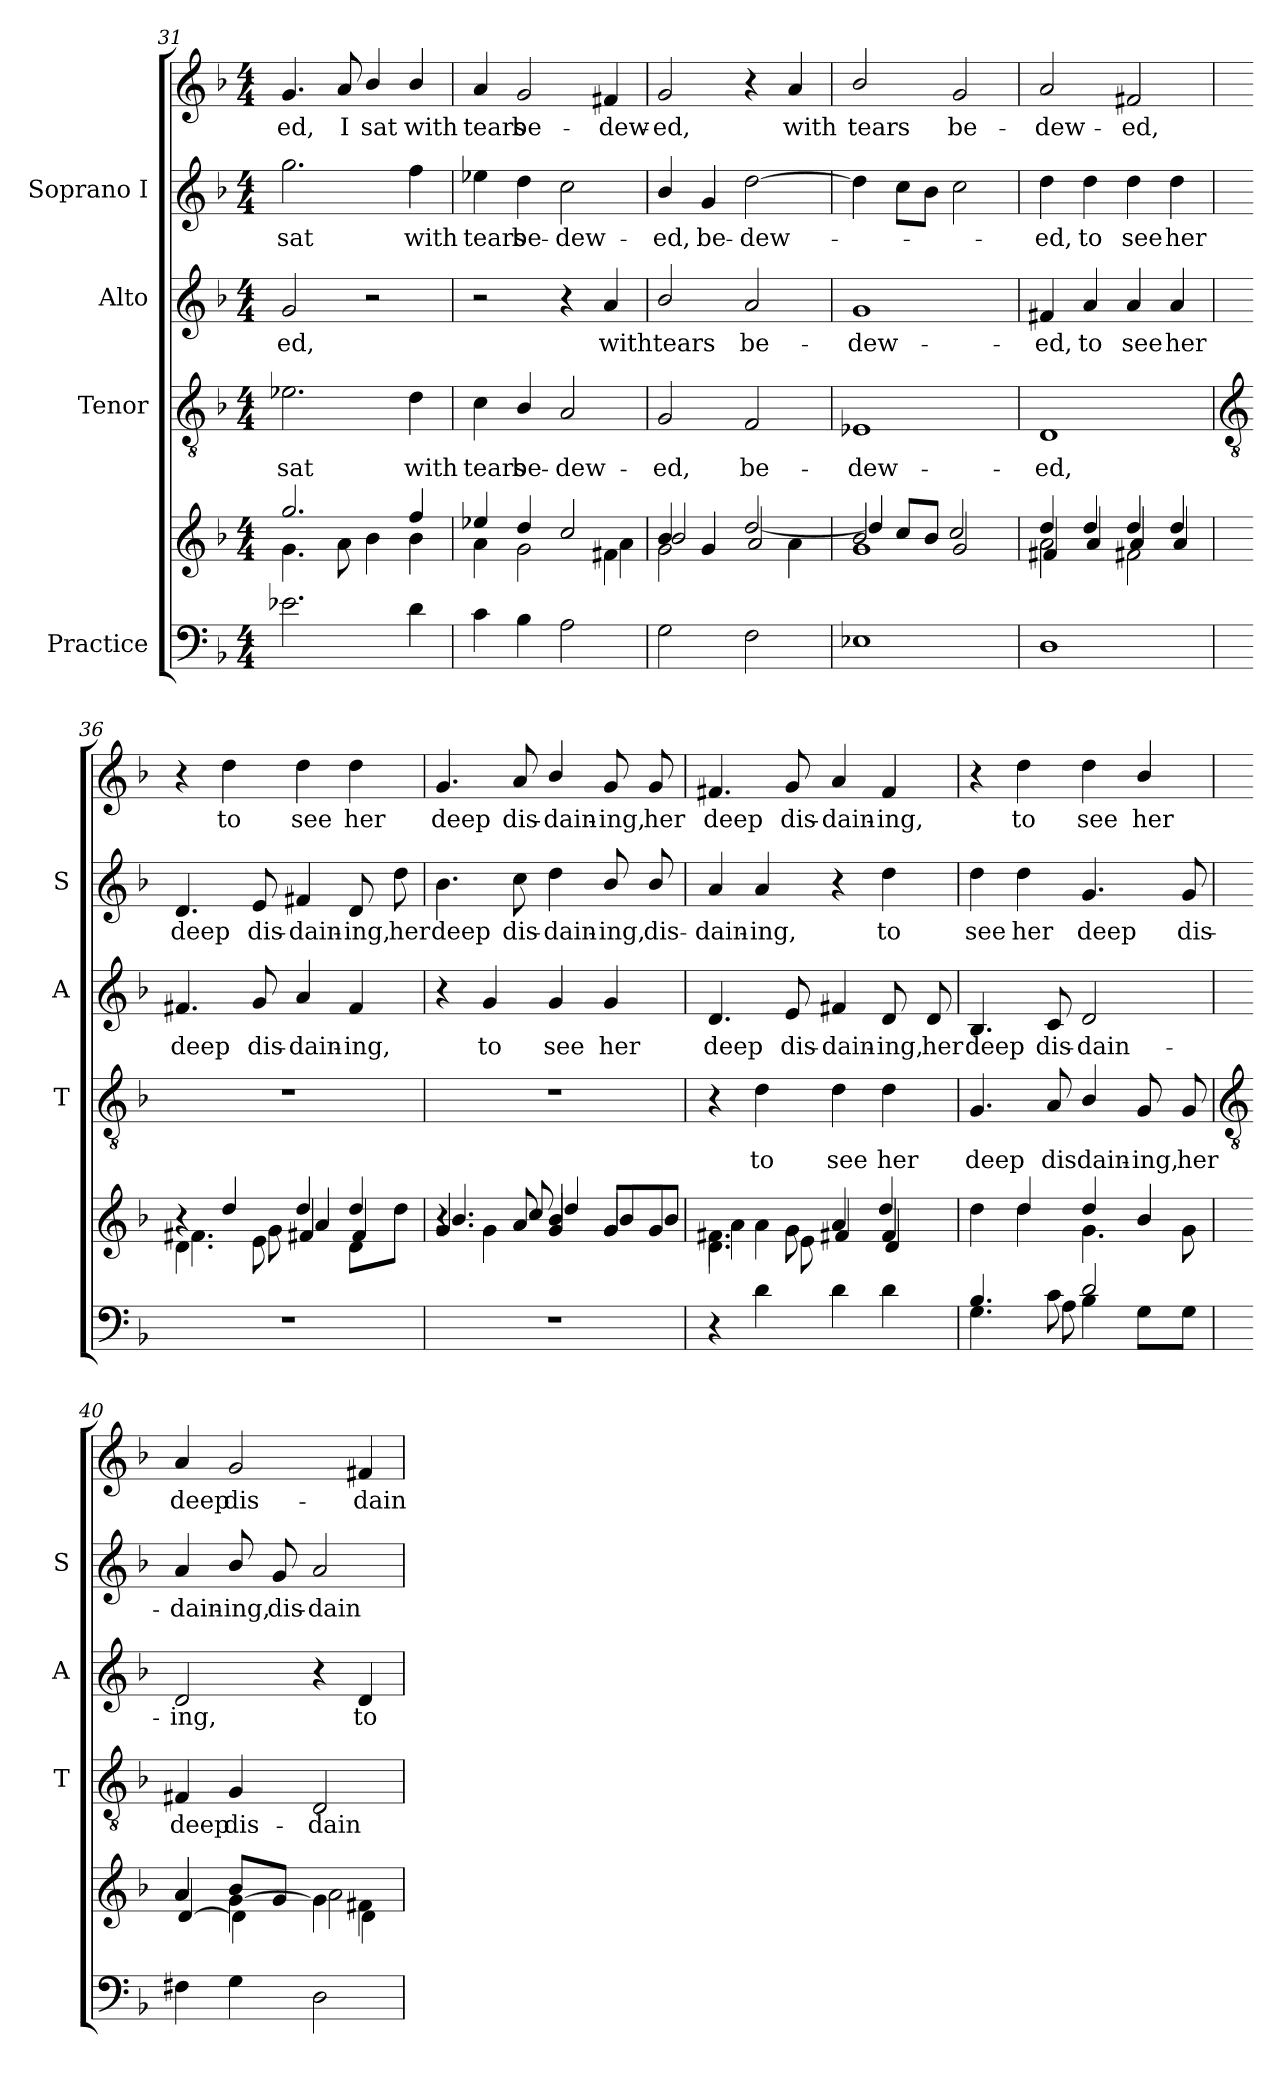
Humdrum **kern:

**kern	**kern	**kern	**text	**kern	**text	**kern	**text	**kern	**text
*part4	*part4	*part3	*part3	*part2	*part2	*part1	*part1	*part1	*part1
*staff6	*staff5	*staff4	*staff4	*staff3	*staff3	*staff2	*staff2	*staff1	*staff1
*I"Practice	*	*I"Tenor	*	*I"Alto	*	*I"Soprano I	*	*	*
*	*	*I'T	*	*I'A	*	*I'S	*	*	*
!!LO:LB:g=z
*clefF4	*clefG2	*clefGv2	*	*clefG2	*	*clefG2	*	*clefG2	*
*k[b-]	*k[b-]	*k[b-]	*	*k[b-]	*	*k[b-]	*	*k[b-]	*
*F:	*F:	*F:	*	*F:	*	*F:	*	*F:	*
*M4/4	*M4/4	*M4/4	*	*M4/4	*	*M4/4	*	*M4/4	*
=31	=31	=31	=31	=31	=31	=31	=31	=31	=31
*	*^	*	*	*	*	*	*	*	*
*	*	*^	*	*	*	*	*	*	*	*
!	!	!	!	!	!LO:LY:b	!	!LO:LY:b	!	!LO:LY:b	!	!LO:LY:b
2.e-X	4.g\	2.gg/	2gyy	2.e-X	sat	2g	-ed,	2.gg	sat	4.g	ed,
!	!	!	!	!	!	!	!	!	!	!	!LO:LY:b
.	8a\	.	.	.	.	.	.	.	.	8a	I
!	!	!	!	!	!	!	!	!	!	!	!LO:LY:b
.	4b-\	.	2ryy	.	.	2r	.	.	.	4b-/	sat
!	!	!	!	!	!LO:LY:b	!	!	!	!LO:LY:b	!	!LO:LY:b
4d	4b-\	4ff/	.	4d	with	.	.	4ff	with	4b-/	with
=32	=32	=32	=32	=32	=32	=32	=32	=32	=32	=32	=32
!	!	!	!	!	!LO:LY:b	!	!	!	!LO:LY:b	!	!LO:LY:b
4c	4a\	4ee-X/	2ryy	4c	tears	2r	.	4ee-X	-tears	4a	tears
!	!	!	!	!	!LO:LY:b	!	!	!	!LO:LY:b	!	!LO:LY:b
4B-\	2g\	4dd/	.	4B-/	be-	.	.	4dd	be-	2g	be-
!	!	!	!	!	!LO:LY:b	!	!	!	!LO:LY:b	!	!
2A	.	2cc/	4ryy	2A	-dew-	4r	.	2cc	-dew-	.	.
!	!	!	!	!	!	!	!LO:LY:b	!	!	!	!LO:LY:b
.	4f#X\	.	4a\	.	.	4a	with	.	.	4f#X	-dew-
=33	=33	=33	=33	=33	=33	=33	=33	=33	=33	=33	=33
!	!	!	!	!	!LO:LY:b	!	!LO:LY:b	!	!LO:LY:b	!	!LO:LY:b
2G	2g\	4b-/	2b-/	2G	-ed,	2b-/	tears	4b-/	ed,	2g	-ed,
!	!	!	!	!	!	!	!	!	!LO:LY:b	!	!
.	.	4g/	.	.	.	.	.	4g	be-	.	.
!	!	!	!	!	!LO:LY:b	!	!LO:LY:b	!	!LO:LY:b	!	!
2F	4ryy	[2dd/	2a	2F	be-	2a	be-	[2dd	-dew-	4r	.
!	!	!	!	!	!	!	!	!	!	!	!LO:LY:b
.	4a\	.	.	.	.	.	.	.	.	4a	with
=34	=34	=34	=34	=34	=34	=34	=34	=34	=34	=34	=34
!	!	!	!	!	!LO:LY:b	!	!LO:LY:b	!	!	!	!LO:LY:b
1E-X	2b-/	4dd/]	1g	1E-X	-dew-	1g	-dew-	4dd]	.	2b-/	tears
.	.	8cc/L	.	.	.	.	.	8ccL	.	.	.
.	.	8b-/J	.	.	.	.	.	8b-J	.	.	.
!	!	!	!	!	!	!	!	!	!	!	!LO:LY:b
.	2g	2cc/	.	.	.	.	.	2cc	.	2g	be-
=35	=35	=35	=35	=35	=35	=35	=35	=35	=35	=35	=35
!	!	!	!	!	!LO:LY:b	!	!LO:LY:b	!	!LO:LY:b	!	!LO:LY:b
1D	2a\	4dd/	4f#X/	1D	-ed,	4f#X	-ed,	4dd	ed,	2a	-dew-
!	!	!	!	!	!	!	!LO:LY:b	!	!LO:LY:b	!	!
.	.	4dd/	4a/	.	.	4a	to	4dd	to	.	.
!	!	!	!	!	!	!	!LO:LY:b	!	!LO:LY:b	!	!LO:LY:b
.	2f#X\	4dd/	4a/	.	.	4a	see	4dd	see	2f#X	-ed,
!	!	!	!	!	!	!	!LO:LY:b	!	!LO:LY:b	!	!
.	.	4dd/	4a/	.	.	4a	her	4dd	her	.	.
!!LO:LB:g=z
=36	=36	=36	=36	=36	=36	=36	=36	=36	=36	=36	=36
*	*	*	*	*clefGv2	*	*	*	*	*	*	*
!	!	!	!	!	!	!	!LO:LY:b	!	!LO:LY:b	!	!
1r	4r	4.d\	4.f#X\	1r	.	4.f#X	deep	4.d	deep	4r	.
!	!	!	!	!	!	!	!	!	!	!	!LO:LY:b
.	4dd/	.	.	.	.	.	.	.	.	4dd	to
!	!	!	!	!	!	!	!LO:LY:b	!	!LO:LY:b	!	!
.	.	8e\	8g\	.	.	8g	dis-	8e	dis-	.	.
!	!	!	!	!	!	!	!LO:LY:b	!	!LO:LY:b	!	!LO:LY:b
.	4dd/	4f#X/	4a/	.	.	4a	-dain-	4f#X	-dain-	4dd	see
!	!	!	!	!	!	!	!LO:LY:b	!	!LO:LY:b	!	!LO:LY:b
.	4dd/	8d\L	4f#/	.	.	4f#	-ing,	8d	-ing,	4dd	her
!	!	!	!	!	!	!	!	!	!LO:LY:b	!	!
.	.	8ddJ	.	.	.	.	.	8dd	her	.	.
=37	=37	=37	=37	=37	=37	=37	=37	=37	=37	=37	=37
!	!	!	!	!	!	!	!	!	!LO:LY:b	!	!LO:LY:b
1r	4.g	4.b-/	4r	1r	.	4r	.	4.b-	deep	4.g	deep
!	!	!	!	!	!	!	!LO:LY:b	!	!	!	!
.	.	.	4g\	.	.	4g	to	.	.	.	.
!	!	!	!	!	!	!	!	!	!LO:LY:b	!	!LO:LY:b
.	8a	8cc/	.	.	.	.	.	8cc	dis-	8a	dis-
!	!	!	!	!	!	!	!LO:LY:b	!	!LO:LY:b	!	!LO:LY:b
.	4b-/	4dd/	4g	.	.	4g	see	4dd	-dain-	4b-/	-dain-
!	!	!	!	!	!	!	!LO:LY:b	!	!LO:LY:b	!	!LO:LY:b
.	8gL	8b-/L	4g	.	.	4g	her	8b-/	-ing,	8g	-ing,
!	!	!	!	!	!	!	!	!	!LO:LY:b	!	!LO:LY:b
.	8gJ	8b-/J	.	.	.	.	.	8b-/	dis-	8g	her
=38	=38	=38	=38	=38	=38	=38	=38	=38	=38	=38	=38
!	!	!	!	!	!	!	!LO:LY:b	!	!LO:LY:b	!	!LO:LY:b
4r	4.f#X\	4a	4.d\	4r	.	4.d	deep	4a	dain-	4.f#X	-deep
!	!	!	!	!	!LO:LY:b	!	!	!	!LO:LY:b	!	!
4d\	.	4a	.	4d	to	.	.	4a	-ing,	.	.
!	!	!	!	!	!	!	!LO:LY:b	!	!	!	!LO:LY:b
.	8g\	.	8e\	.	.	8e	dis-	.	.	8g	dis-
!	!	!	!	!	!LO:LY:b	!	!LO:LY:b	!	!	!	!LO:LY:b
4d\	4a	4ryy	4f#X	4d	see	4f#X	-dain-	4r	.	4a	-dain-
!	!	!	!	!	!LO:LY:b	!	!LO:LY:b	!	!LO:LY:b	!	!LO:LY:b
4d\	4f#	4dd/	4d	4d	her	8d	-ing,	4dd	to	4f#	-ing,
!	!	!	!	!	!	!	!LO:LY:b	!	!	!	!
.	.	.	.	.	.	8d	her	.	.	.	.
*	*	*v	*v	*	*	*	*	*	*	*	*
=39	=39	=39	=39	=39	=39	=39	=39	=39	=39	=39
*^	*	*	*	*	*	*	*	*	*	*
!	!	!	!	!	!LO:LY:b	!	!LO:LY:b	!	!LO:LY:b	!	!
4.B-	4.G	4ryy	4dd	4.G	deep	4.B-	deep	4dd	see	4r	.
!	!	!	!	!	!	!	!	!	!LO:LY:b	!	!LO:LY:b
.	.	4dd	4dd	.	.	.	.	4dd	her	4dd	to
!	!	!	!	!	!LO:LY:b	!	!LO:LY:b	!	!	!	!
8c\	8A	.	.	8A	dis	8c	dis-	.	.	.	.
!	!	!	!	!	!LO:LY:b	!	!LO:LY:b	!	!LO:LY:b	!	!LO:LY:b
2d	4B-\	4dd/	4.g\	4B-/	dain-	2d	-dain-	4.g	deep	4dd	see
!	!	!	!	!	!LO:LY:b	!	!	!	!	!	!LO:LY:b
.	8GL	4b-/	.	8G	-ing,	.	.	.	.	4b-/	her
!	!	!	!	!	!LO:LY:b	!	!	!	!LO:LY:b	!	!
.	8GJ	.	8g\	8G	her	.	.	8g	dis-	.	.
*v	*v	*	*	*	*	*	*	*	*	*	*
*	*v	*v	*	*	*	*	*	*	*	*
!!LO:LB:g=z
=40	=40	=40	=40	=40	=40	=40	=40	=40	=40
*	*	*clefGv2	*	*	*	*	*	*	*
*^	*^	*	*	*	*	*	*	*	*
*	*	*	*^	*	*	*	*	*	*	*	*
!	!	!	!	!	!	!LO:LY:b	!	!LO:LY:b	!	!LO:LY:b	!	!LO:LY:b
*v	*v	*	*	*	*	*	*	*	*	*	*	*
4F#X	4a/	4a/	[4d	4F#X	deep	2d	-ing,	4a	-dain-	4a	-deep
!	!	!	!	!	!LO:LY:b	!	!	!	!LO:LY:b	!	!LO:LY:b
4G	[4g\	8b-/L	4d\]	4G	dis-	.	.	8b-/	-ing,	2g	dis-
!	!	!	!	!	!	!	!	!	!LO:LY:b	!	!
.	.	8gJ	.	.	.	.	.	8g	dis-	.	.
!	!	!	!	!	!LO:LY:b	!	!	!	!LO:LY:b	!	!
2D	4g\]	2a	4ryy	2D	-dain-	4r	.	2a	-dain-	.	.
!	!	!	!	!	!	!	!LO:LY:b	!	!	!	!LO:LY:b
.	4f#X\	.	4d\	.	.	4d	to	.	.	4f#X	-dain-
*	*v	*v	*v	*	*	*	*	*	*	*	*
=	=	=	=	=	=	=	=	=	=
*-	*-	*-	*-	*-	*-	*-	*-	*-	*-
